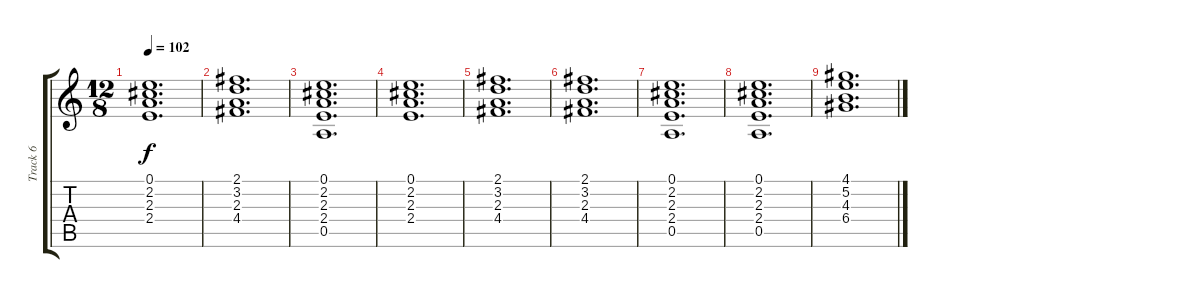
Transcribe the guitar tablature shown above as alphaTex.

\track ("Track 6" "Track 6") {instrument electricguitarjazz}
\staff {score tabs}
\tuning (E4 B3 G3 D3 A2 E2) {hide}
\ts (12 8)
\tempo 102
\clef g2
\ks c
(0.1 2.2 2.3 2.4).1{d dy f} |
(2.1 3.2 2.3 4.4).1{d} |
(0.1 2.2 2.3 2.4 0.5).1{d} |
(0.1 2.2 2.3 2.4).1{d} |
(2.1 3.2 2.3 4.4).1{d} |
(2.1 3.2 2.3 4.4).1{d} |
(0.1 2.2 2.3 2.4 0.5).1{d} |
(0.1 2.2 2.3 2.4 0.5).1{d} |
(4.1 5.2 4.3 6.4).1{d}
